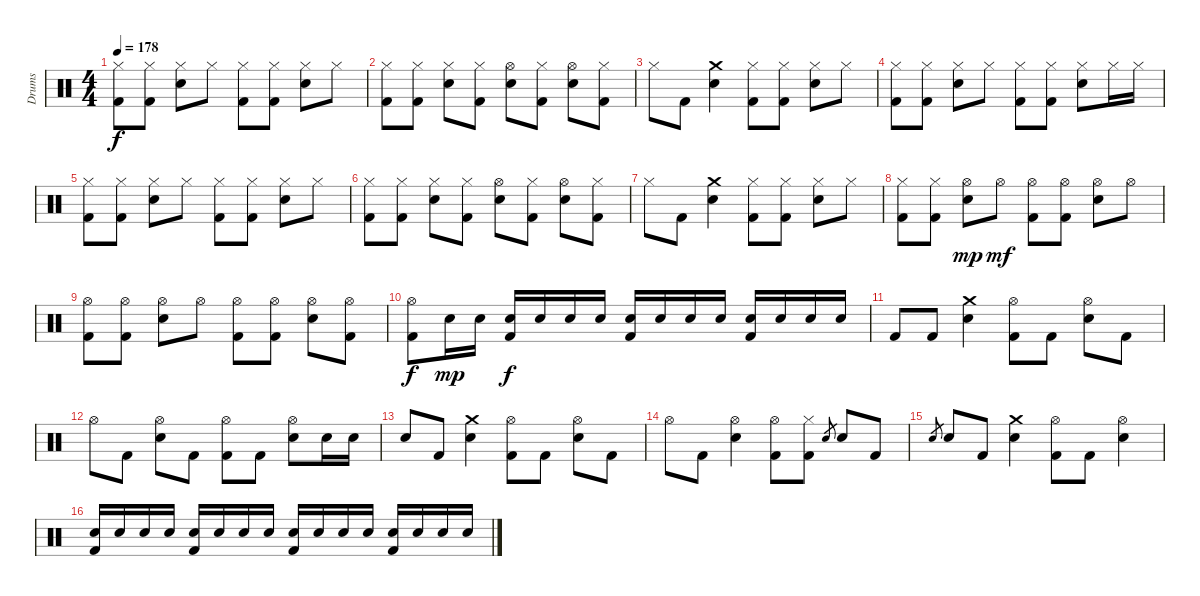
\track ("Drums" "Drums") {instrument percussion}
\staff {score}
\articulation defaults
\ts (4 4)
\tempo 178
\clef neutral
\ks c
("Hi-Hat (closed)" "Kick (hit) 2").8{dy f} ("Hi-Hat (closed)" "Kick (hit) 2").8 ("Hi-Hat (closed)" "Snare (hit) 2").8 "Hi-Hat (closed)".8 ("Hi-Hat (closed)" "Kick (hit) 2").8 ("Hi-Hat (closed)" "Kick (hit) 2").8 ("Hi-Hat (closed)" "Snare (hit) 2").8 "Hi-Hat (closed)".8 |
("Hi-Hat (closed)" "Kick (hit) 2").8 ("Hi-Hat (closed)" "Kick (hit) 2").8 ("Hi-Hat (closed)" "Snare (hit) 2").8 ("Hi-Hat (closed)" "Kick (hit) 2").8 ("Hi-Hat (open)" "Snare (hit) 2").8 ("Hi-Hat (closed)" "Kick (hit) 2").8 ("Hi-Hat (open)" "Snare (hit) 2").8 ("Hi-Hat (closed)" "Kick (hit) 2").8 |
"Hi-Hat (closed)".8 "Kick (hit) 2".8 ("Crash medium (hit)" "Snare (hit) 2").4 ("Hi-Hat (closed)" "Kick (hit) 2").8 ("Hi-Hat (closed)" "Kick (hit) 2").8 ("Hi-Hat (closed)" "Snare (hit) 2").8 "Hi-Hat (closed)".8 |
("Hi-Hat (closed)" "Kick (hit) 2").8 ("Hi-Hat (closed)" "Kick (hit) 2").8 ("Hi-Hat (closed)" "Snare (hit) 2").8 "Hi-Hat (closed)".8 ("Hi-Hat (closed)" "Kick (hit) 2").8 ("Hi-Hat (closed)" "Kick (hit) 2").8 ("Hi-Hat (closed)" "Snare (hit) 2").8 "Hi-Hat (closed)".16 "Hi-Hat (closed)".16 |
("Hi-Hat (closed)" "Kick (hit) 2").8 ("Hi-Hat (closed)" "Kick (hit) 2").8 ("Hi-Hat (closed)" "Snare (hit) 2").8 "Hi-Hat (closed)".8 ("Hi-Hat (closed)" "Kick (hit) 2").8 ("Hi-Hat (closed)" "Kick (hit) 2").8 ("Hi-Hat (closed)" "Snare (hit) 2").8 "Hi-Hat (closed)".8 |
("Hi-Hat (closed)" "Kick (hit) 2").8 ("Hi-Hat (closed)" "Kick (hit) 2").8 ("Hi-Hat (closed)" "Snare (hit) 2").8 ("Hi-Hat (closed)" "Kick (hit) 2").8 ("Hi-Hat (open)" "Snare (hit) 2").8 ("Hi-Hat (closed)" "Kick (hit) 2").8 ("Hi-Hat (open)" "Snare (hit) 2").8 ("Hi-Hat (closed)" "Kick (hit) 2").8 |
"Hi-Hat (closed)".8 "Kick (hit) 2".8 ("Crash medium (hit)" "Snare (hit) 2").4 ("Hi-Hat (closed)" "Kick (hit) 2").8 ("Hi-Hat (closed)" "Kick (hit) 2").8 ("Hi-Hat (closed)" "Snare (hit) 2").8 "Hi-Hat (closed)".8 |
("Hi-Hat (closed)" "Kick (hit) 2").8 ("Hi-Hat (closed)" "Kick (hit) 2").8 ("Hi-Hat (open)" "Snare (hit) 2").8{dy mp} "Hi-Hat (open)".8{dy mf} ("Hi-Hat (open)" "Kick (hit) 2").8 ("Hi-Hat (open)" "Kick (hit) 2").8 ("Hi-Hat (open)" "Snare (hit) 2").8 "Hi-Hat (open)".8 |
("Hi-Hat (open)" "Kick (hit) 2").8 ("Hi-Hat (open)" "Kick (hit) 2").8 ("Hi-Hat (open)" "Snare (hit) 2").8 "Hi-Hat (open)".8 ("Hi-Hat (open)" "Kick (hit) 2").8 ("Hi-Hat (open)" "Kick (hit) 2").8 ("Hi-Hat (open)" "Snare (hit) 2").8 ("Hi-Hat (open)" "Kick (hit) 2").8 |
("Hi-Hat (open)" "Kick (hit) 2").8{dy f} "Snare (hit) 2".16{dy mp} "Snare (hit) 2".16 ("Snare (hit) 2" "Kick (hit) 2").16{dy f} "Snare (hit) 2".16 "Snare (hit) 2".16 "Snare (hit) 2".16 ("Snare (hit) 2" "Kick (hit) 2").16 "Snare (hit) 2".16 "Snare (hit) 2".16 "Snare (hit) 2".16 ("Snare (hit) 2" "Kick (hit) 2").16 "Snare (hit) 2".16 "Snare (hit) 2".16 "Snare (hit) 2".16 |
"Kick (hit) 2".8 "Kick (hit) 2".8 ("Crash medium (hit)" "Snare (hit) 2").4 ("Hi-Hat (open)" "Kick (hit) 2").8 "Kick (hit) 2".8 ("Hi-Hat (open)" "Snare (hit) 2").8 "Kick (hit) 2".8 |
"Hi-Hat (open)".8 "Kick (hit) 2".8 ("Hi-Hat (open)" "Snare (hit) 2").8 "Kick (hit) 2".8 ("Hi-Hat (open)" "Kick (hit) 2").8 "Kick (hit) 2".8 ("Hi-Hat (open)" "Snare (hit) 2").8 "Snare (hit) 2".16 "Snare (hit) 2".16 |
"Snare (hit) 2".8 "Kick (hit) 2".8 ("Crash medium (hit)" "Snare (hit) 2").4 ("Hi-Hat (open)" "Kick (hit) 2").8 "Kick (hit) 2".8 ("Hi-Hat (open)" "Snare (hit) 2").8 "Kick (hit) 2".8 |
"Hi-Hat (open)".8 "Kick (hit) 2".8 ("Hi-Hat (open)" "Snare (hit) 2").4 ("Hi-Hat (open)" "Kick (hit) 2").8 ("Hi-Hat (closed)" "Kick (hit) 2").8 "Snare (hit) 2".8{gr} "Snare (hit) 2".8 "Kick (hit) 2".8 |
"Snare (hit) 2".8{gr} "Snare (hit) 2".8 "Kick (hit) 2".8 ("Crash medium (hit)" "Snare (hit) 2").4 ("Hi-Hat (open)" "Kick (hit) 2").8 "Kick (hit) 2".8 ("Hi-Hat (open)" "Snare (hit) 2").4 |
("Snare (hit) 2" "Kick (hit) 2").16 "Snare (hit) 2".16 "Snare (hit) 2".16 "Snare (hit) 2".16 ("Snare (hit) 2" "Kick (hit) 2").16 "Snare (hit) 2".16 "Snare (hit) 2".16 "Snare (hit) 2".16 ("Snare (hit) 2" "Kick (hit) 2").16 "Snare (hit) 2".16 "Snare (hit) 2".16 "Snare (hit) 2".16 ("Snare (hit) 2" "Kick (hit) 2").16 "Snare (hit) 2".16 "Snare (hit) 2".16 "Snare (hit) 2".16
